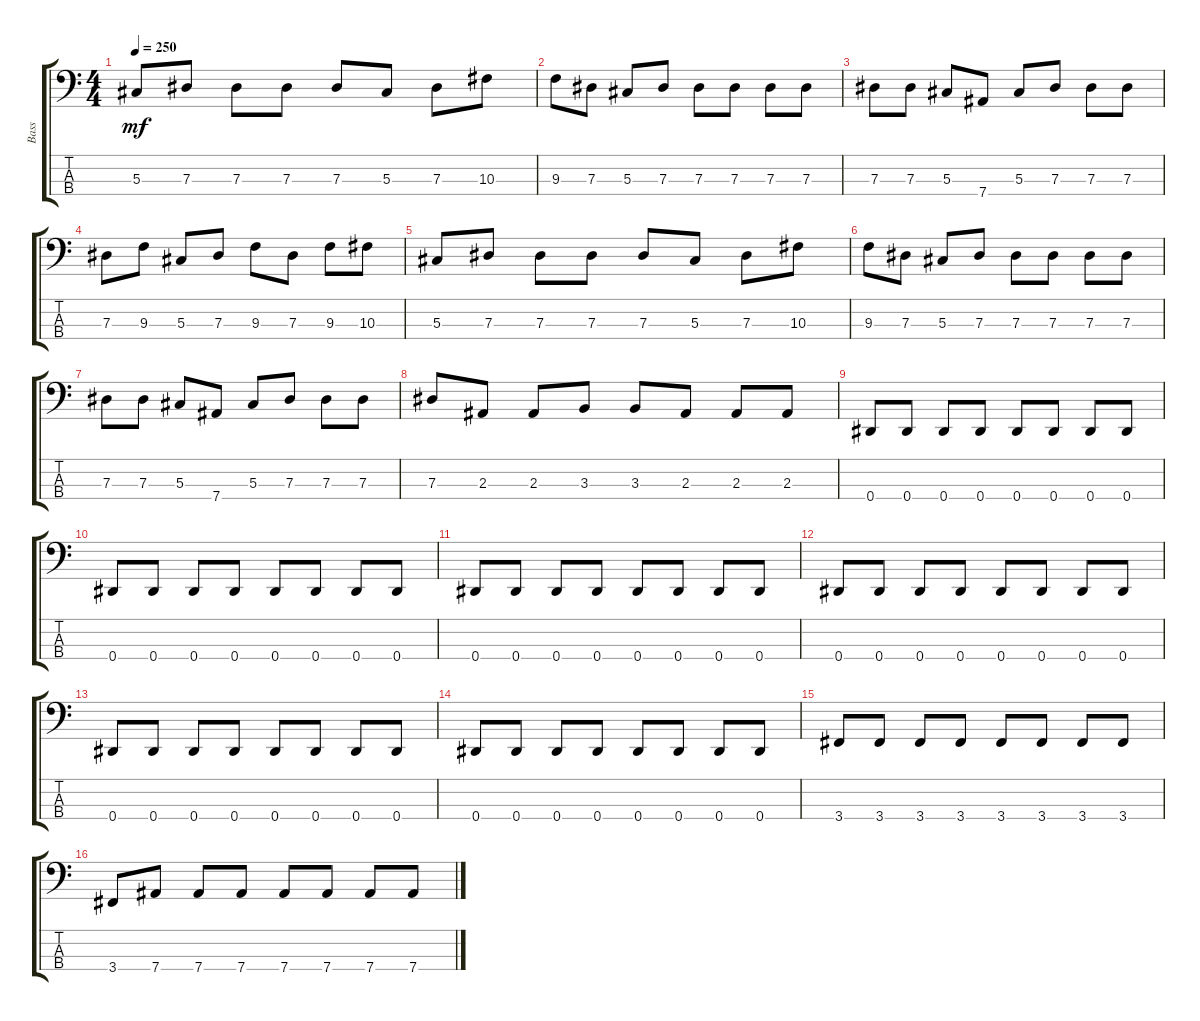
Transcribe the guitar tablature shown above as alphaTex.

\track ("Bass" "Bass") {instrument electricbassfinger}
\staff {score tabs}
\tuning (Gb2 Db2 Ab1 Eb1) {hide}
\ts (4 4)
\tempo 250
\clef f4
\ks c
5.3.8{dy mf} 7.3.8 7.3.8 7.3.8 7.3.8 5.3.8 7.3.8 10.3.8 |
9.3.8 7.3.8 5.3.8 7.3.8 7.3.8 7.3.8 7.3.8 7.3.8 |
7.3.8 7.3.8 5.3.8 7.4.8 5.3.8 7.3.8 7.3.8 7.3.8 |
7.3.8 9.3.8 5.3.8 7.3.8 9.3.8 7.3.8 9.3.8 10.3.8 |
5.3.8 7.3.8 7.3.8 7.3.8 7.3.8 5.3.8 7.3.8 10.3.8 |
9.3.8 7.3.8 5.3.8 7.3.8 7.3.8 7.3.8 7.3.8 7.3.8 |
7.3.8 7.3.8 5.3.8 7.4.8 5.3.8 7.3.8 7.3.8 7.3.8 |
7.3.8 2.3.8 2.3.8 3.3.8 3.3.8 2.3.8 2.3.8 2.3.8 |
0.4.8 0.4.8 0.4.8 0.4.8 0.4.8 0.4.8 0.4.8 0.4.8 |
0.4.8 0.4.8 0.4.8 0.4.8 0.4.8 0.4.8 0.4.8 0.4.8 |
0.4.8 0.4.8 0.4.8 0.4.8 0.4.8 0.4.8 0.4.8 0.4.8 |
0.4.8 0.4.8 0.4.8 0.4.8 0.4.8 0.4.8 0.4.8 0.4.8 |
0.4.8 0.4.8 0.4.8 0.4.8 0.4.8 0.4.8 0.4.8 0.4.8 |
0.4.8 0.4.8 0.4.8 0.4.8 0.4.8 0.4.8 0.4.8 0.4.8 |
3.4.8 3.4.8 3.4.8 3.4.8 3.4.8 3.4.8 3.4.8 3.4.8 |
3.4.8 7.4.8 7.4.8 7.4.8 7.4.8 7.4.8 7.4.8 7.4.8
